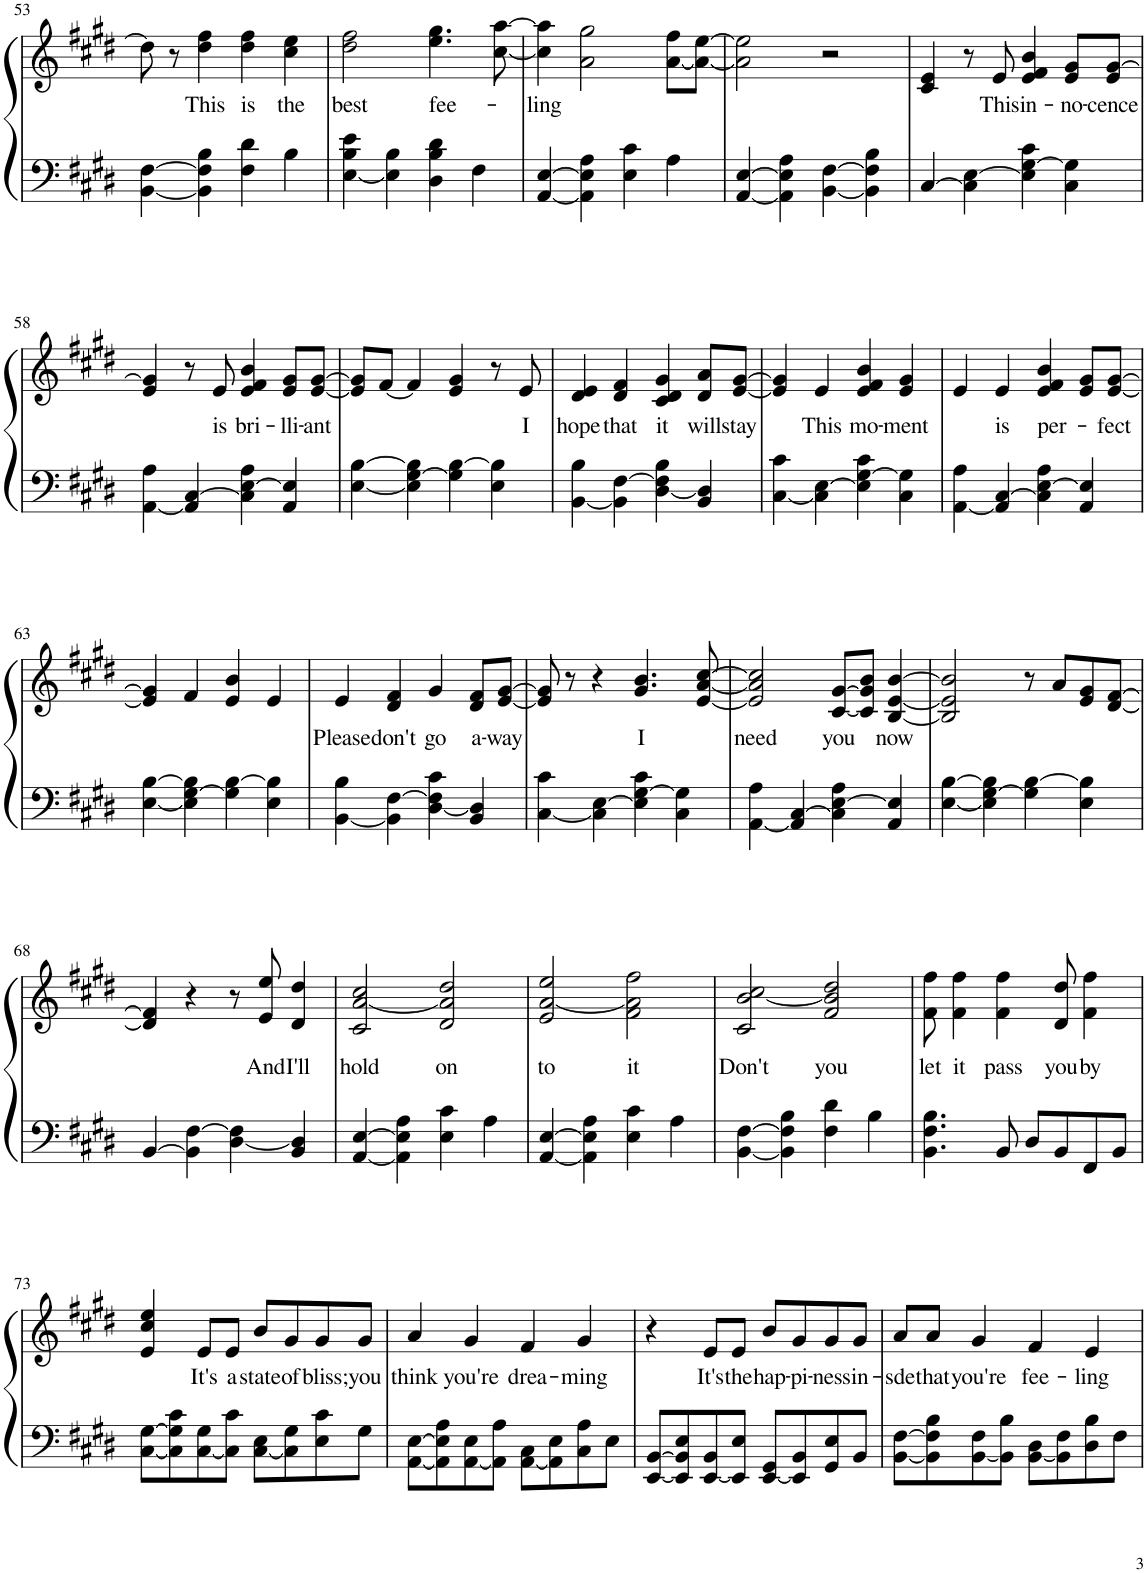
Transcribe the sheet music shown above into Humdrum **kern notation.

**kern	**kern	**text
*part1	*part1	*part1
*staff2	*staff1	*staff1
*I"Piano	*	*
*I'Pno.	*	*
!!LO:PB:g=z
*clefF4	*clefG2	*
*k[f#c#g#d#]	*k[f#c#g#d#]	*
*M4/4	*M4/4	*
=53	=53	=53
[4BB\ [4F#\	8dd#\]	.
.	8r	.
!	!	!LO:LY:b
4BB\] 4F#\] 4B\	4dd#\ 4ff#\	This
!	!	!LO:LY:b
4F#\ 4d#\	4dd#\ 4ff#\	is
!	!	!LO:LY:b
4B\	4cc#\ 4ee\	the
=54	=54	=54
!	!	!LO:LY:b
[4E\ 4B\ 4e\	2dd#\ 2ff#\	best
4E\] 4B\	.	.
!	!	!LO:LY:b
4D#\ 4B\ 4d#\	4.ee\ 4.gg#\	fee-
4F#\	.	.
.	[8cc#\ [8aa\	.
=55	=55	=55
!	!	!LO:LY:b
[4AA/ [4E/	4cc#\] 4aa\]	-ling
4AA\] 4E\] 4A\	2a\ 2gg#\	.
4E\ 4c#\	.	.
4A\	[8a\ 8ff#\L	.
.	8a\_ [8ee\J	.
=56	=56	=56
[4AA/ [4E/	2a\] 2ee\]	.
4AA\] 4E\] 4A\	.	.
[4BB\ [4F#\	2r	.
4BB\] 4F#\] 4B\	.	.
=57	=57	=57
[4C#/	4c#/ 4e/	.
4C#\] [4E\	8r	.
!	!	!LO:LY:b
.	8e/	This
!	!	!LO:LY:b
4E\] [4G#\ 4c#\	4e/ 4f#/ 4b/	in-
!	!	!LO:LY:b
4C#\ 4G#\]	8e/ 8g#/L	-no-
!	!	!LO:LY:b
.	8e/ [8g#/J	-cence
!!LO:LB:g=z
=58	=58	=58
[4AA\ 4A\	4e/ 4g#/]	.
4AA/] [4C#/	8r	.
!	!	!LO:LY:b
.	8e/	is
!	!	!LO:LY:b
4C#\] [4E\ 4A\	4e/ 4f#/ 4b/	bri-
!	!	!LO:LY:b
4AA/ 4E/]	8e/ 8g#/L	-lli-
!	!	!LO:LY:b
.	[8e/ [8g#/J	-ant
=59	=59	=59
[4E\ [4B\	8e/] 8g#/]L	.
.	[8f#/J	.
4E\] [4G#\ 4B\]	4f#/]	.
4G#\] [4B\	4e/ 4g#/	.
4E\ 4B\]	8r	.
!	!	!LO:LY:b
.	8e/	I
=60	=60	=60
!	!	!LO:LY:b
[4BB\ 4B\	4d#/ 4e/	hope
!	!	!LO:LY:b
4BB\] [4F#\	4d#/ 4f#/	that
!	!	!LO:LY:b
[4D#\ 4F#\] 4B\	4c#/ 4d#/ 4g#/	it
!	!	!LO:LY:b
4BB/ 4D#/]	8d#/ 8a/L	will
!	!	!LO:LY:b
.	[8e/ [8g#/J	stay
=61	=61	=61
[4C#\ 4c#\	4e/] 4g#/]	.
!	!	!LO:LY:b
4C#\] [4E\	4e/	This
!	!	!LO:LY:b
4E\] [4G#\ 4c#\	4e/ 4f#/ 4b/	mo-
!	!	!LO:LY:b
4C#\ 4G#\]	4e/ 4g#/	-ment
=62	=62	=62
[4AA\ 4A\	4e/	.
!	!	!LO:LY:b
4AA/] [4C#/	4e/	is
!	!	!LO:LY:b
4C#\] [4E\ 4A\	4e/ 4f#/ 4b/	per-
4AA/ 4E/]	8e/ 8g#/L	.
!	!	!LO:LY:b
.	[8e/ [8g#/J	-fect
!!LO:LB:g=z
=63	=63	=63
[4E\ [4B\	4e/] 4g#/]	.
4E\] [4G#\ 4B\]	4f#/	.
4G#\] [4B\	4e/ 4b/	.
4E\ 4B\]	4e/	.
=64	=64	=64
!	!	!LO:LY:b
[4BB\ 4B\	4e/	Please
!	!	!LO:LY:b
4BB\] [4F#\	4d#/ 4f#/	don't
!	!	!LO:LY:b
[4D#\ 4F#\] 4c#\	4g#/	go
!	!	!LO:LY:b
4BB/ 4D#/]	8d#/ 8f#/L	a-
!	!	!LO:LY:b
.	[8e/ [8g#/J	-way
=65	=65	=65
[4C#\ 4c#\	8e/] 8g#/]	.
.	8r	.
4C#\] [4E\	4r	.
!	!	!LO:LY:b
4E\] [4G#\ 4c#\	4.g#/ 4.b/	I
4C#\ 4G#\]	.	.
.	[8e/ [8a/ [8cc#/	.
=66	=66	=66
!	!	!LO:LY:b
[4AA\ 4A\	2e/] 2a/] 2cc#/]	need
4AA/] [4C#/	.	.
!	!	!LO:LY:b
4C#\] [4E\ 4A\	[8c#/ [8g#/L	you
.	8c#/] 8g#/] 8b/J	.
!	!	!LO:LY:b
4AA/ 4E/]	[4B/ [4e/ [4b/	now
=67	=67	=67
[4E\ [4B\	2B/] 2e/] 2b/]	.
4E\] [4G#\ 4B\]	.	.
4G#\] [4B\	8r	.
.	8a/L	.
4E\ 4B\]	8e/ 8g#/	.
.	[8d#/ [8f#/J	.
!!LO:LB:g=z
=68	=68	=68
[4BB/	4d#/] 4f#/]	.
4BB\] [4F#\	4r	.
[4D#\ 4F#\]	8r	.
!	!	!LO:LY:b
.	8e/ 8ee/	And
!	!	!LO:LY:b
4BB/ 4D#/]	4d#/ 4dd#/	I'll
=69	=69	=69
!	!	!LO:LY:b
[4AA/ [4E/	2c#/ [2a/ 2cc#/	hold
4AA\] 4E\] 4A\	.	.
!	!	!LO:LY:b
4E\ 4c#\	2d#/ 2a/] 2dd#/	on
4A\	.	.
=70	=70	=70
!	!	!LO:LY:b
[4AA/ [4E/	2e/ [2a/ 2ee/	to
4AA\] 4E\] 4A\	.	.
!	!	!LO:LY:b
4E\ 4c#\	2f#\ 2a\] 2ff#\	it
4A\	.	.
=71	=71	=71
!	!	!LO:LY:b
[4BB\ [4F#\	2c#/ [2b/ 2cc#/	Don't
4BB\] 4F#\] 4B\	.	.
!	!	!LO:LY:b
4F#\ 4d#\	2f#/ 2b/] 2dd#/	you
4B\	.	.
=72	=72	=72
!	!	!LO:LY:b
4.BB\ 4.F#\ 4.B\	8f#\ 8ff#\	let
!	!	!LO:LY:b
.	4f#\ 4ff#\	it
!	!	!LO:LY:b
8BB/	4f#\ 4ff#\	pass
8D#/L	.	.
!	!	!LO:LY:b
8BB/	8d#/ 8dd#/	you
!	!	!LO:LY:b
8FF#/	4f#\ 4ff#\	by
8BB/J	.	.
!!LO:LB:g=z
=73	=73	=73
[8C#\ [8G#\L	4e/ 4cc#/ 4ee/	.
8C#\] 8G#\] 8c#\	.	.
!	!	!LO:LY:b
[8C#\ 8G#\	8e/L	It's
!	!	!LO:LY:b
8C#\] 8c#\J	8e/J	a
!	!	!LO:LY:b
[8C#\ 8E\L	8b/L	state
!	!	!LO:LY:b
8C#\] 8G#\	8g#/	of
!	!	!LO:LY:b
8E\ 8c#\	8g#/	bliss;
!	!	!LO:LY:b
8G#\J	8g#/J	you
=74	=74	=74
!	!	!LO:LY:b
[8AA\ [8E\L	4a/	think
8AA\] 8E\] 8A\	.	.
!	!	!LO:LY:b
[8AA\ 8E\	4g#/	you're
8AA\] 8A\J	.	.
!	!	!LO:LY:b
[8AA\ 8C#\L	4f#/	drea-
8AA\] 8E\	.	.
!	!	!LO:LY:b
8C#\ 8A\	4g#/	-ming
8E\J	.	.
=75	=75	=75
[8EE/ [8BB/L	4r	.
8EE/] 8BB/] 8E/	.	.
!	!	!LO:LY:b
[8EE/ 8BB/	8e/L	It's
!	!	!LO:LY:b
8EE/] 8E/J	8e/J	the
!	!	!LO:LY:b
[8EE/ 8GG#/L	8b/L	hap-
!	!	!LO:LY:b
8EE/] 8BB/	8g#/	-pi-
!	!	!LO:LY:b
8GG#/ 8E/	8g#/	-ness
!	!	!LO:LY:b
8BB/J	8g#/J	in-
=76	=76	=76
!	!	!LO:LY:b
[8BB\ [8F#\L	8a/L	-sde
!	!	!LO:LY:b
8BB\] 8F#\] 8B\	8a/J	that
!	!	!LO:LY:b
[8BB\ 8F#\	4g#/	you're
8BB\] 8B\J	.	.
!	!	!LO:LY:b
[8BB\ 8D#\L	4f#/	fee-
8BB\] 8F#\	.	.
!	!	!LO:LY:b
8D#\ 8B\	4e/	-ling
8F#\J	.	.
=	=	=
*-	*-	*-
